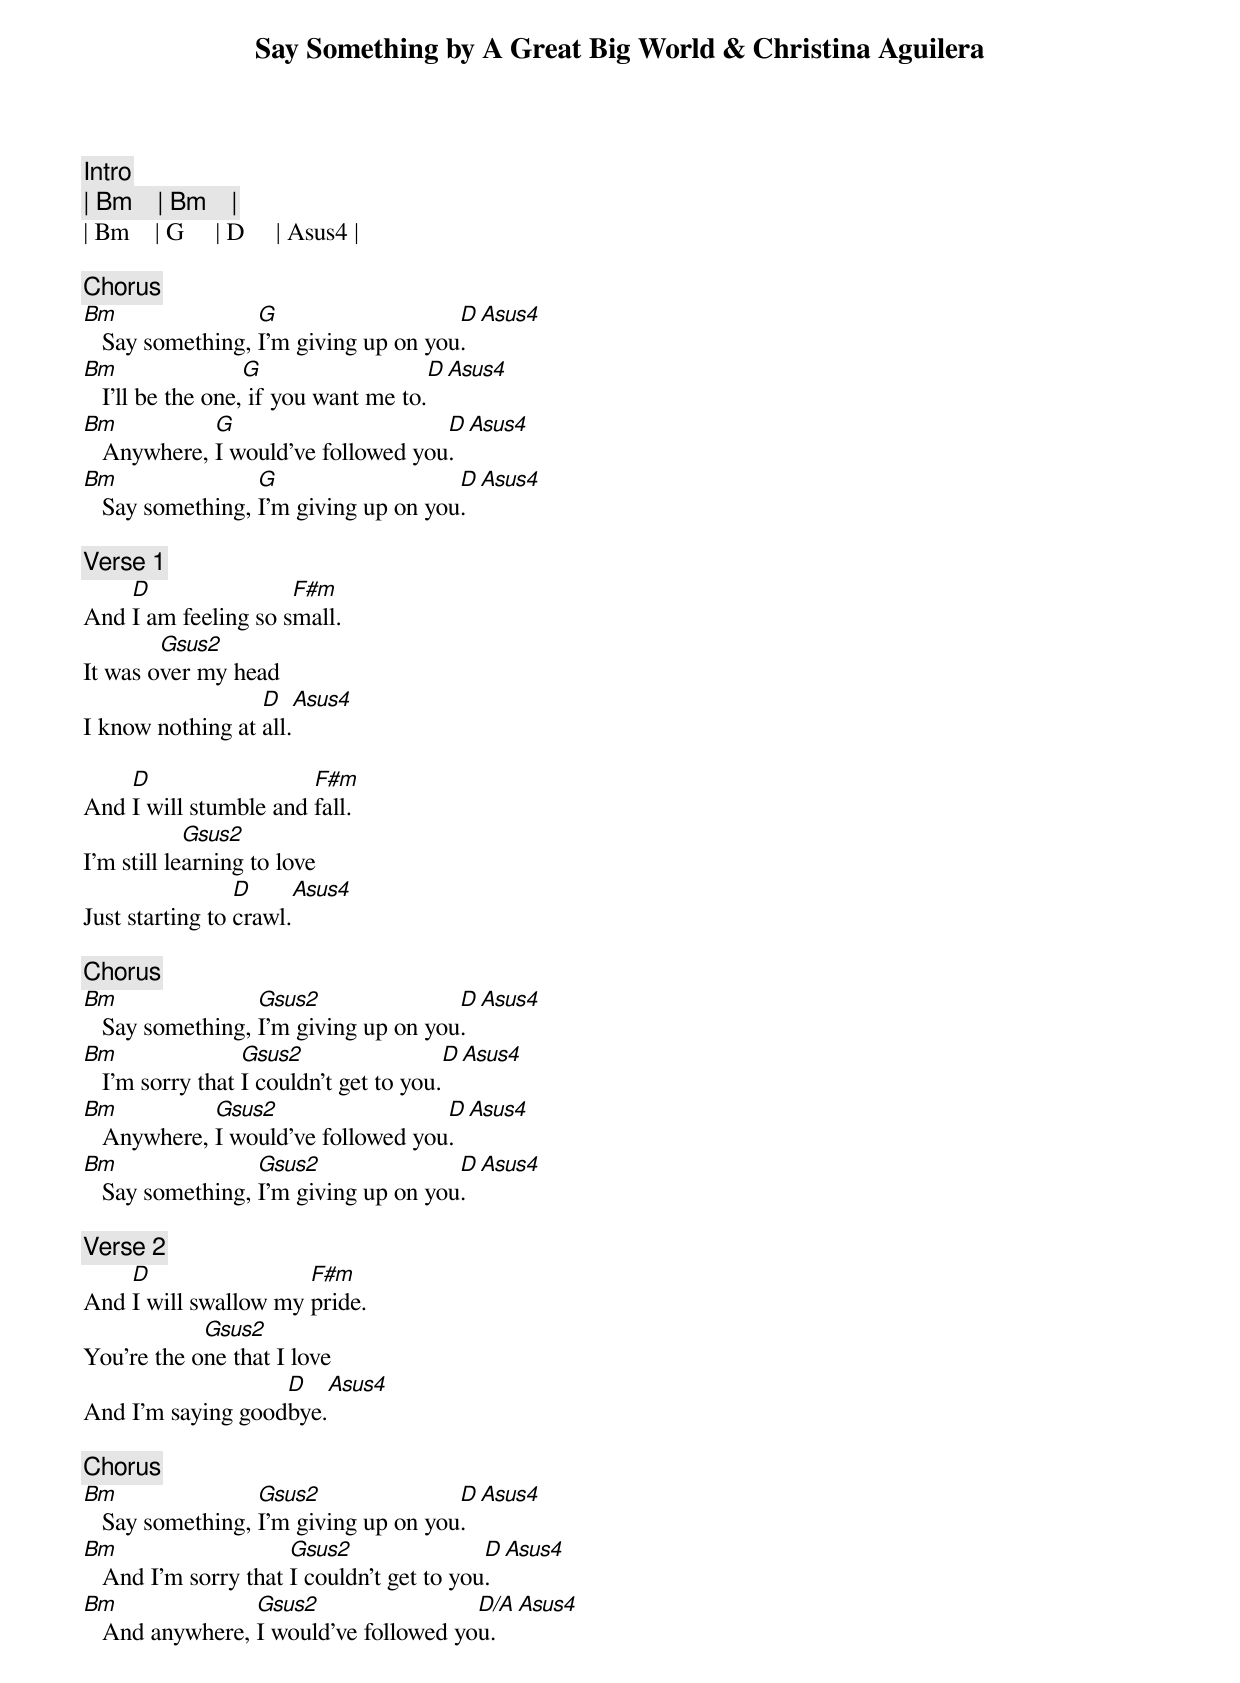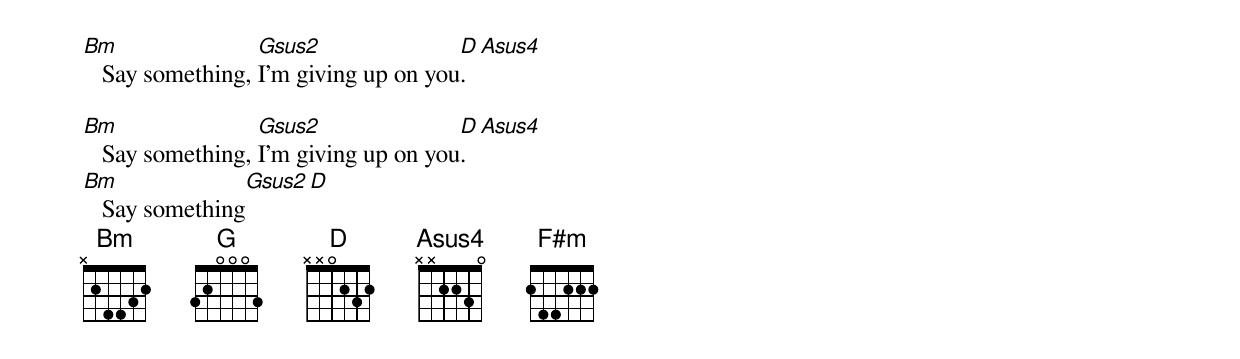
Say Something by A Great Big World & Christina Aguilera


[Intro]
| Bm    | Bm    |
| Bm    | G     | D     | Asus4 |

[Chorus]
Bm                G                   D       Asus4
   Say something, I'm giving up on you.
Bm                 G                  D       Asus4
   I'll be the one, if you want me to.
Bm           G                      D       Asus4
   Anywhere, I would've followed you.
Bm                G                   D       Asus4
   Say something, I'm giving up on you.

[Verse 1]
    D                F#m
And I am feeling so small.
        Gsus2
It was over my head
                  D     Asus4
I know nothing at all.

    D                  F#m
And I will stumble and fall.
            Gsus2
I'm still learning to love
                 D     Asus4
Just starting to crawl.

[Chorus]
Bm                Gsus2               D       Asus4
   Say something, I'm giving up on you.
Bm                Gsus2                 D       Asus4
   I'm sorry that I couldn't get to you.
Bm           Gsus2                  D       Asus4
   Anywhere, I would've followed you.
Bm                Gsus2               D       Asus4
   Say something, I'm giving up on you.

[Verse 2]
    D                 F#m
And I will swallow my pride.
            Gsus2
You're the one that I love
                   D        Asus4
And I'm saying goodbye.

[Chorus]
Bm                Gsus2               D       Asus4
   Say something, I'm giving up on you.
Bm                    Gsus2                D       Asus4
   And I'm sorry that I couldn't get to you.
Bm               Gsus2                 D/A       Asus4
   And anywhere, I would've followed you.
Bm                Gsus2               D       Asus4
   Say something, I'm giving up on you.

Bm                Gsus2               D       Asus4
   Say something, I'm giving up on you.
Bm               Gsus2    D
   Say something
